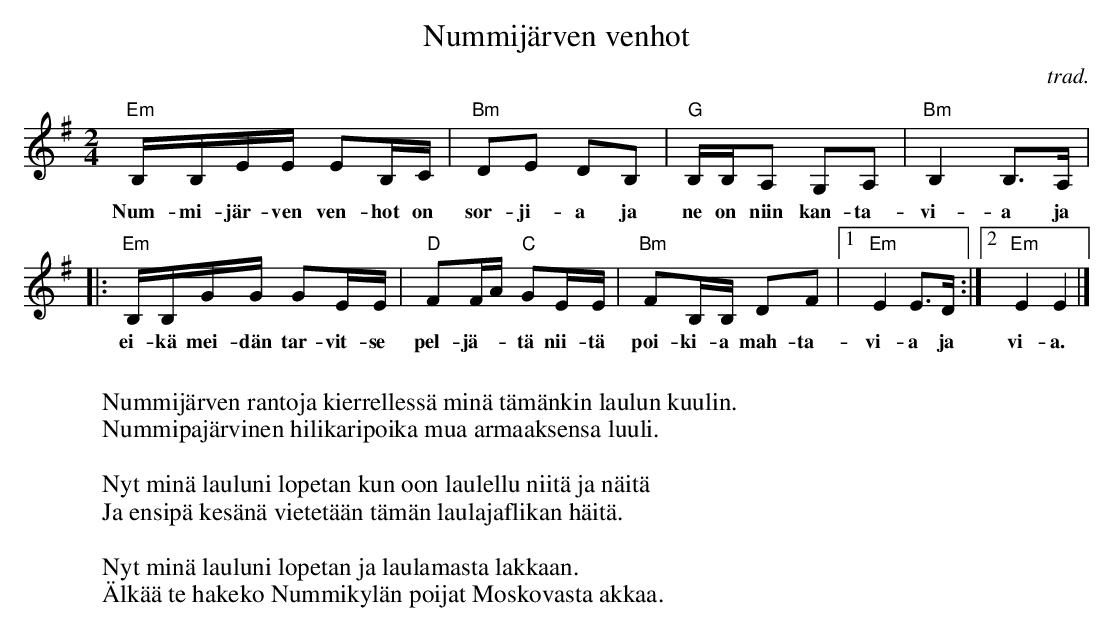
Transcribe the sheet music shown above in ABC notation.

X:1
T:Nummijärven venhot
C:trad.
M:2/4
L:1/8
K:E min
"Em" B,/B,/E/E/ EB,/C/ | "Bm" DE DB, | "G" B,/B,/A, G,A, | "Bm" B,2 B,>A, |
w:Num-mi-jär-ven ven-hot on | sor-ji-a ja | ne on niin kan-ta- | vi-a ja |
|: "Em" B,/B,/G/G/ GE/E/ | "D" FF/A/ "C" GE/E/ | "Bm" FB,/B,/ DF |1 "Em" E2 E>D :|2 "Em" E2 E2 |]
w:ei-kä mei-dän tar-vit-se | pel-jä--tä nii-tä | poi-ki-a mah-ta- | vi-a ja | vi-a.
W:
W:Nummijärven rantoja kierrellessä minä tämänkin laulun kuulin.
W:Nummipajärvinen hilikaripoika mua armaaksensa luuli.
W:
W:Nyt minä lauluni lopetan kun oon laulellu niitä ja näitä
W:Ja ensipä kesänä vietetään tämän laulajaflikan häitä.
W:
W:Nyt minä lauluni lopetan ja laulamasta lakkaan.
W:Älkää te hakeko Nummikylän poijat Moskovasta akkaa.
